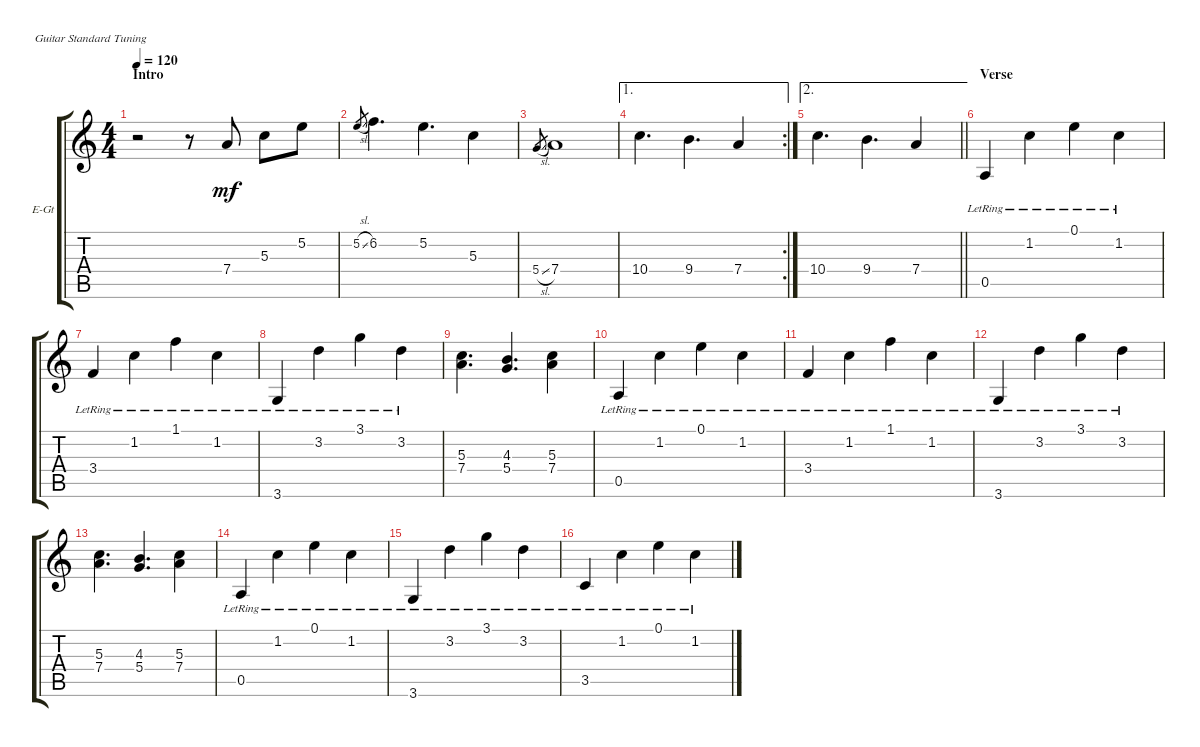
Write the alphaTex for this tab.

\defaultSystemsLayout 4
\bracketExtendMode groupsimilarinstruments
\firstSystemTrackNameOrientation horizontal
\otherSystemsTrackNameOrientation horizontal
\track ("Lead Acoustic" "E-Gt") {instrument electricguitarclean}
\staff {score tabs}
\tuning (E4 B3 G3 D3 A2 E2)
\ts (4 4)
\section ("" "Intro")
\tempo 120
\clef g2
\ks aminor
r.2{dy mf instrument electricguitarclean} r.8 7.4.8 5.3.8 5.2.8 |
5.2{sl}.8{gr} 6.2.4{d} 5.2.4{d} 5.3.4 |
5.4{sl}.8{gr} 7.4.1 |
\ae 1
\rc 2
10.4.4{d} 9.4.4{d} 7.4.4 |
\ae 2
\barLineRight lightlight
10.4.4{d} 9.4.4{d} 7.4.4 |
\section ("" "Verse")
0.5{lr}.4 1.2{lr}.4 0.1{lr}.4 1.2{lr}.4 |
3.4{lr}.4 1.2{lr}.4 1.1{lr}.4 1.2{lr}.4 |
3.6{lr}.4 3.2{lr}.4 3.1{lr}.4 3.2{lr}.4 |
(5.3 7.4).4{d} (5.4 4.3).4{d} (7.4 5.3).4 |
0.5{lr}.4 1.2{lr}.4 0.1{lr}.4 1.2{lr}.4 |
3.4{lr}.4 1.2{lr}.4 1.1{lr}.4 1.2{lr}.4 |
3.6{lr}.4 3.2{lr}.4 3.1{lr}.4 3.2{lr}.4 |
(5.3 7.4).4{d} (5.4 4.3).4{d} (7.4 5.3).4 |
0.5{lr}.4 1.2{lr}.4 0.1{lr}.4 1.2{lr}.4 |
3.6{lr}.4 3.2{lr}.4 3.1{lr}.4 3.2{lr}.4 |
3.5{lr}.4 1.2{lr}.4 0.1{lr}.4 1.2{lr}.4
